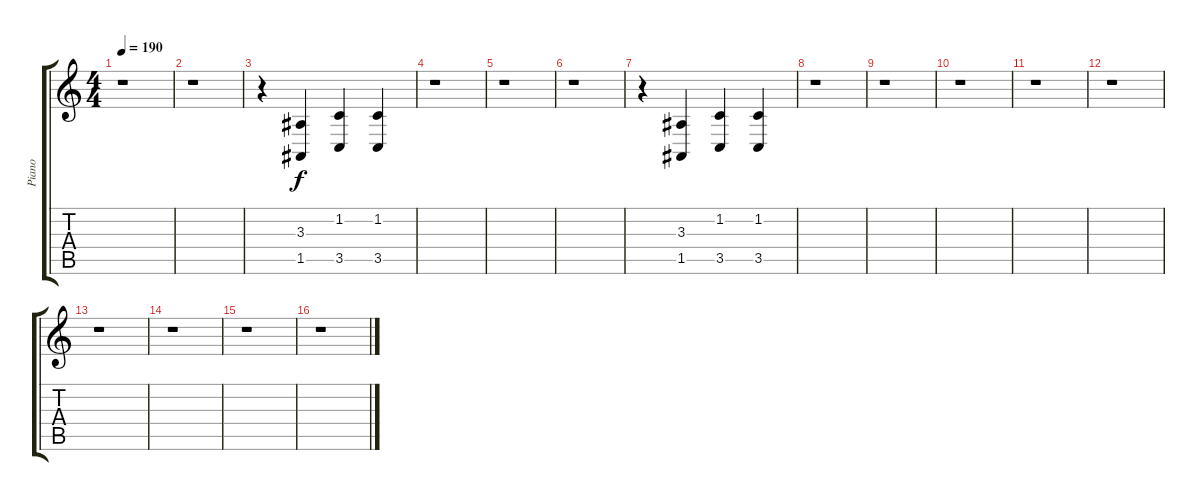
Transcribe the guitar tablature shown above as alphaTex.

\track ("Piano" "Piano") {instrument electricgrandpiano}
\staff {score tabs}
\tuning (E4 B3 G3 D3 A2 E2) {hide}
\ts (4 4)
\tempo 190
\clef g2
\ks c
r.1{dy f} |
r.1 |
r.4 (3.3 1.5).4 (1.2 3.5).4 (1.2 3.5).4 |
r.1 |
r.1 |
r.1 |
r.4 (3.3 1.5).4 (1.2 3.5).4 (1.2 3.5).4 |
r.1 |
r.1 |
r.1 |
r.1 |
r.1 |
r.1 |
r.1 |
r.1 |
r.1
